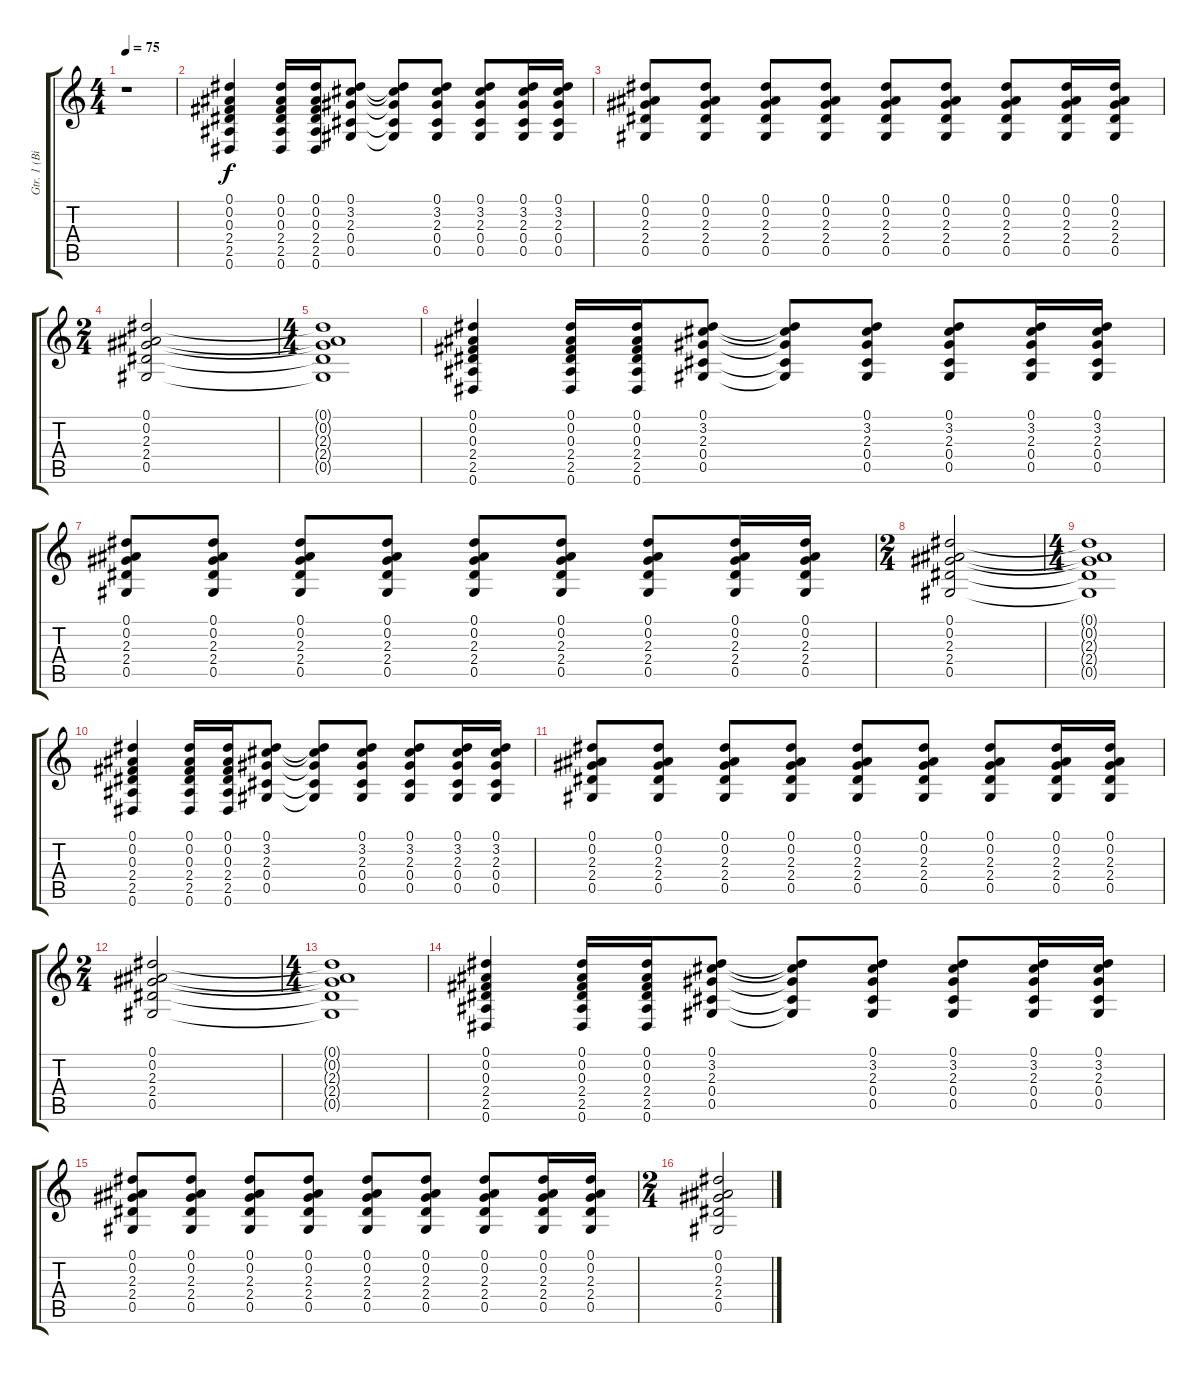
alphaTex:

\track ("Gtr. 1 (Billy)" "Gtr. 1 (Bi") {instrument acousticguitarsteel}
\staff {score tabs}
\tuning (Eb4 Bb3 Gb3 Db3 Ab2 Eb2) {hide}
\ts (4 4)
\tempo 75
\clef g2
\ks c
r.1{dy f instrument acousticguitarsteel} |
(0.1 0.2 0.3 2.4 2.5 0.6).4 (0.1 0.2 0.3 2.4 2.5 0.6).16 (0.1 0.2 0.3 2.4 2.5 0.6).16 (0.1 3.2 2.3 0.4 0.5).8 (0.1{t} 3.2{t} 2.3{t} 0.4{t} 0.5{t}).8 (0.1 3.2 2.3 0.4 0.5).8 (0.1 3.2 2.3 0.4 0.5).8 (0.1 3.2 2.3 0.4 0.5).16 (0.1 3.2 2.3 0.4 0.5).16 |
(0.1 0.2 2.3 2.4 0.5).8 (0.1 0.2 2.3 2.4 0.5).8 (0.1 0.2 2.3 2.4 0.5).8 (0.1 0.2 2.3 2.4 0.5).8 (0.1 0.2 2.3 2.4 0.5).8 (0.1 0.2 2.3 2.4 0.5).8 (0.1 0.2 2.3 2.4 0.5).8 (0.1 0.2 2.3 2.4 0.5).16 (0.1 0.2 2.3 2.4 0.5).16 |
\ts (2 4)
(0.1 0.2 2.3 2.4 0.5).2 |
\ts (4 4)
(0.1{t} 0.2{t} 2.3{t} 2.4{t} 0.5{t}).1 |
(0.1 0.2 0.3 2.4 2.5 0.6).4 (0.1 0.2 0.3 2.4 2.5 0.6).16 (0.1 0.2 0.3 2.4 2.5 0.6).16 (0.1 3.2 2.3 0.4 0.5).8 (0.1{t} 3.2{t} 2.3{t} 0.4{t} 0.5{t}).8 (0.1 3.2 2.3 0.4 0.5).8 (0.1 3.2 2.3 0.4 0.5).8 (0.1 3.2 2.3 0.4 0.5).16 (0.1 3.2 2.3 0.4 0.5).16 |
(0.1 0.2 2.3 2.4 0.5).8 (0.1 0.2 2.3 2.4 0.5).8 (0.1 0.2 2.3 2.4 0.5).8 (0.1 0.2 2.3 2.4 0.5).8 (0.1 0.2 2.3 2.4 0.5).8 (0.1 0.2 2.3 2.4 0.5).8 (0.1 0.2 2.3 2.4 0.5).8 (0.1 0.2 2.3 2.4 0.5).16 (0.1 0.2 2.3 2.4 0.5).16 |
\ts (2 4)
(0.1 0.2 2.3 2.4 0.5).2 |
\ts (4 4)
(0.1{t} 0.2{t} 2.3{t} 2.4{t} 0.5{t}).1 |
(0.1 0.2 0.3 2.4 2.5 0.6).4 (0.1 0.2 0.3 2.4 2.5 0.6).16 (0.1 0.2 0.3 2.4 2.5 0.6).16 (0.1 3.2 2.3 0.4 0.5).8 (0.1{t} 3.2{t} 2.3{t} 0.4{t} 0.5{t}).8 (0.1 3.2 2.3 0.4 0.5).8 (0.1 3.2 2.3 0.4 0.5).8 (0.1 3.2 2.3 0.4 0.5).16 (0.1 3.2 2.3 0.4 0.5).16 |
(0.1 0.2 2.3 2.4 0.5).8 (0.1 0.2 2.3 2.4 0.5).8 (0.1 0.2 2.3 2.4 0.5).8 (0.1 0.2 2.3 2.4 0.5).8 (0.1 0.2 2.3 2.4 0.5).8 (0.1 0.2 2.3 2.4 0.5).8 (0.1 0.2 2.3 2.4 0.5).8 (0.1 0.2 2.3 2.4 0.5).16 (0.1 0.2 2.3 2.4 0.5).16 |
\ts (2 4)
(0.1 0.2 2.3 2.4 0.5).2 |
\ts (4 4)
(0.1{t} 0.2{t} 2.3{t} 2.4{t} 0.5{t}).1 |
(0.1 0.2 0.3 2.4 2.5 0.6).4 (0.1 0.2 0.3 2.4 2.5 0.6).16 (0.1 0.2 0.3 2.4 2.5 0.6).16 (0.1 3.2 2.3 0.4 0.5).8 (0.1{t} 3.2{t} 2.3{t} 0.4{t} 0.5{t}).8 (0.1 3.2 2.3 0.4 0.5).8 (0.1 3.2 2.3 0.4 0.5).8 (0.1 3.2 2.3 0.4 0.5).16 (0.1 3.2 2.3 0.4 0.5).16 |
(0.1 0.2 2.3 2.4 0.5).8 (0.1 0.2 2.3 2.4 0.5).8 (0.1 0.2 2.3 2.4 0.5).8 (0.1 0.2 2.3 2.4 0.5).8 (0.1 0.2 2.3 2.4 0.5).8 (0.1 0.2 2.3 2.4 0.5).8 (0.1 0.2 2.3 2.4 0.5).8 (0.1 0.2 2.3 2.4 0.5).16 (0.1 0.2 2.3 2.4 0.5).16 |
\ts (2 4)
(0.1 0.2 2.3 2.4 0.5).2
